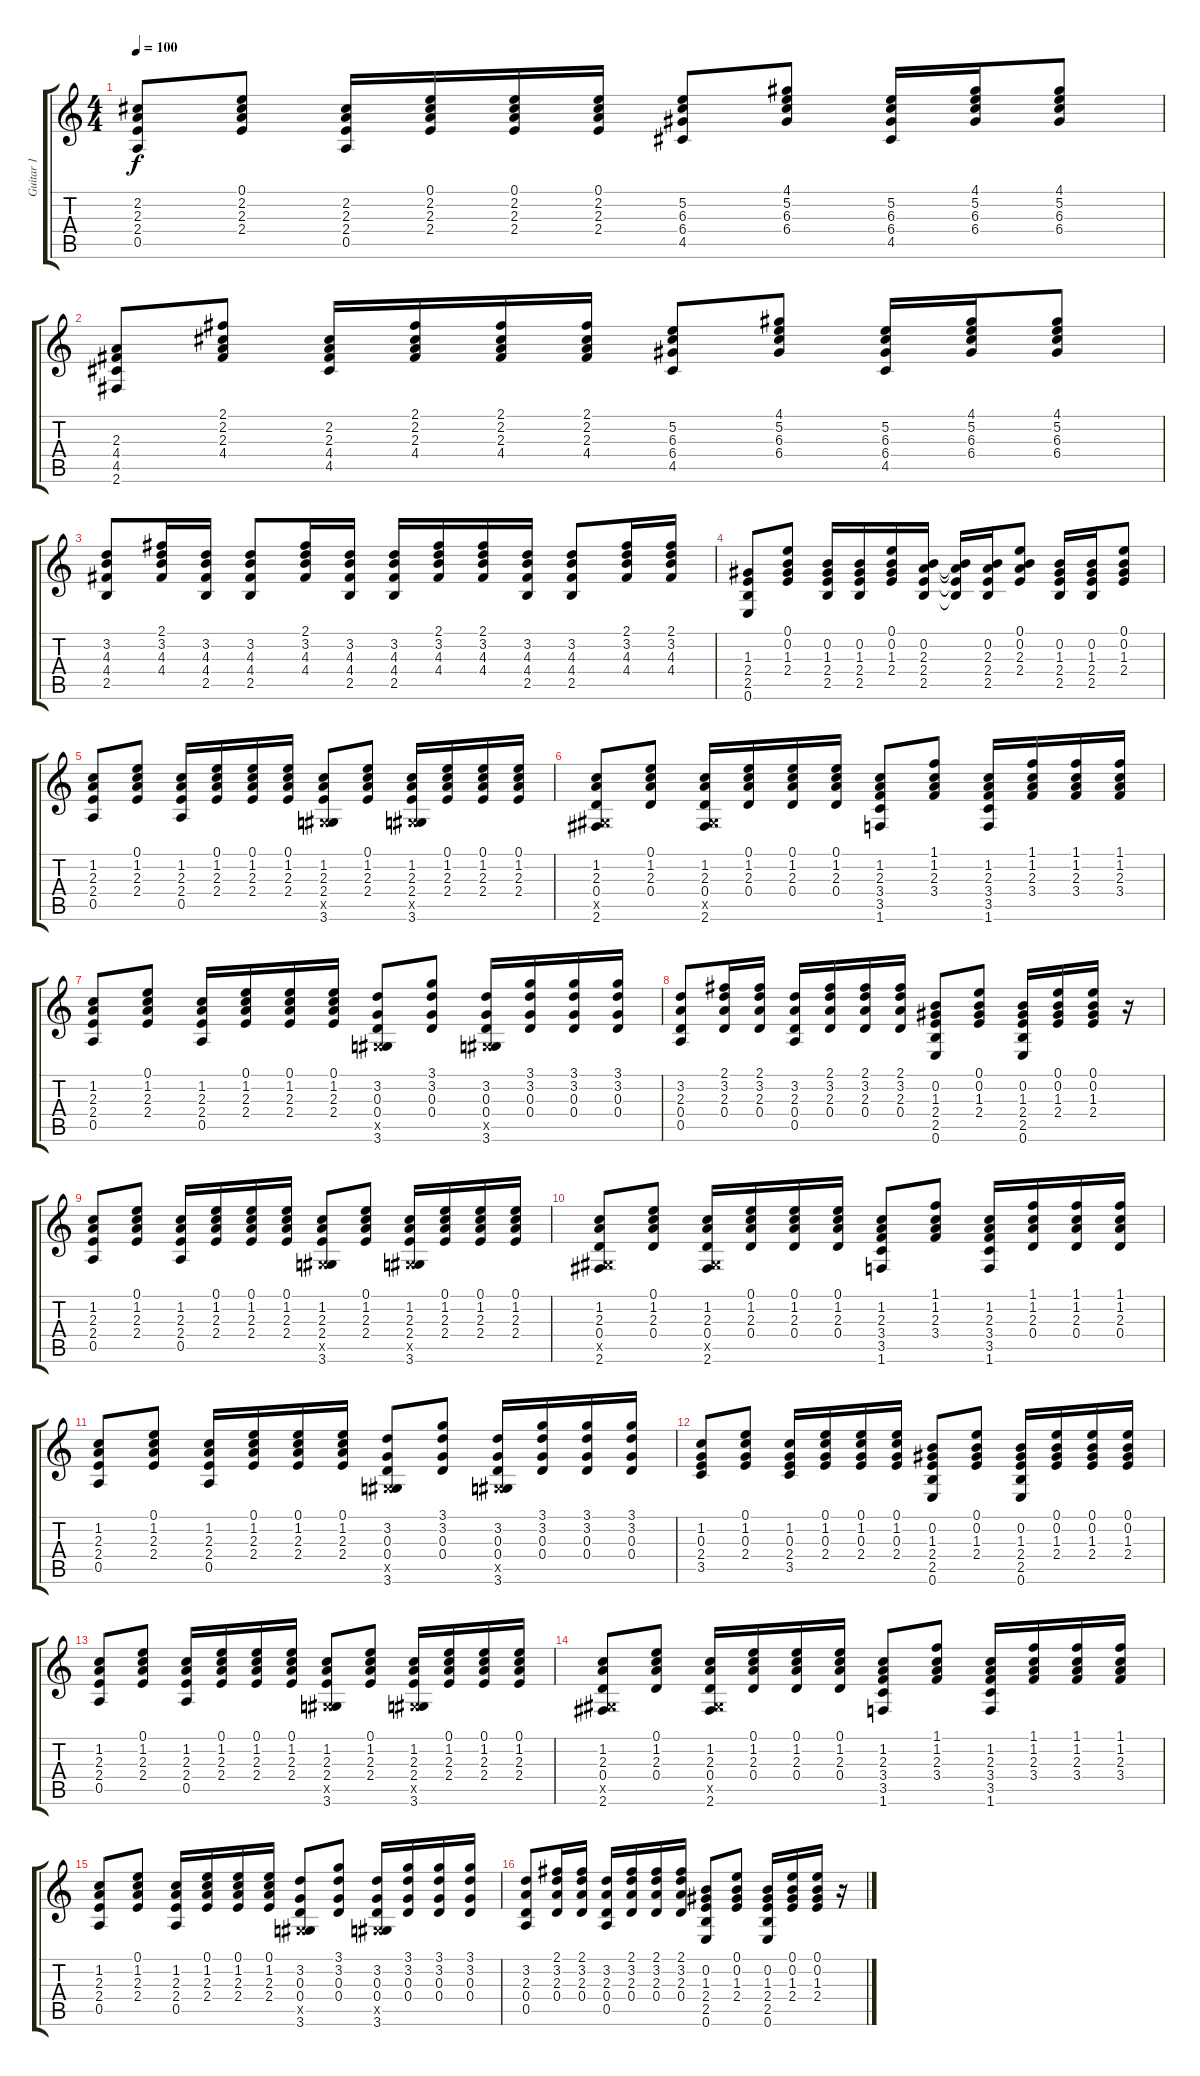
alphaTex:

\track ("Guitar 1" "Guitar 1") {instrument acousticguitarnylon}
\staff {score tabs}
\tuning (E4 B3 G3 D3 A2 E2) {hide}
\ts (4 4)
\tempo 100
\clef g2
\ks c
(2.2 2.3 2.4 0.5).8{dy f} (0.1 2.2 2.3 2.4).8 (2.2 2.3 2.4 0.5).16 (0.1 2.2 2.3 2.4).16 (0.1 2.2 2.3 2.4).16 (0.1 2.2 2.3 2.4).16 (5.2 6.3 6.4 4.5).8 (4.1 5.2 6.3 6.4).8 (5.2 6.3 6.4 4.5).16 (4.1 5.2 6.3 6.4).16 (4.1 5.2 6.3 6.4).8 |
(2.3 4.4 4.5 2.6).8 (2.1 2.2 2.3 4.4).8 (2.2 2.3 4.4 4.5).16 (2.1 2.2 2.3 4.4).16 (2.1 2.2 2.3 4.4).16 (2.1 2.2 2.3 4.4).16 (5.2 6.3 6.4 4.5).8 (4.1 5.2 6.3 6.4).8 (5.2 6.3 6.4 4.5).16 (4.1 5.2 6.3 6.4).16 (4.1 5.2 6.3 6.4).8 |
(3.2 4.3 4.4 2.5).8 (2.1 3.2 4.3 4.4).16 (3.2 4.3 4.4 2.5).16 (3.2 4.3 4.4 2.5).8 (2.1 3.2 4.3 4.4).16 (3.2 4.3 4.4 2.5).16 (3.2 4.3 4.4 2.5).16 (2.1 3.2 4.3 4.4).16 (2.1 3.2 4.3 4.4).16 (3.2 4.3 4.4 2.5).16 (3.2 4.3 4.4 2.5).8 (2.1 3.2 4.3 4.4).16 (2.1 3.2 4.3 4.4).16 |
(1.3 2.4 2.5 0.6).8 (0.1 0.2 1.3 2.4).8 (0.2 1.3 2.4 2.5).16 (0.2 1.3 2.4 2.5).16 (0.1 0.2 1.3 2.4).16 (0.2 2.3 2.4 2.5).16 (0.2{t} 2.3{t} 2.4{t} 2.5{t}).16 (0.2 2.3 2.4 2.5).16 (0.1 0.2 2.3 2.4).8 (0.2 1.3 2.4 2.5).16 (0.2 1.3 2.4 2.5).16 (0.1 0.2 1.3 2.4).8 |
(1.2 2.3 2.4 0.5).8 (0.1 1.2 2.3 2.4).8 (1.2 2.3 2.4 0.5).16 (0.1 1.2 2.3 2.4).16 (0.1 1.2 2.3 2.4).16 (0.1 1.2 2.3 2.4).16 (1.2 2.3 2.4 -1.5{x} 3.6).8 (0.1 1.2 2.3 2.4).8 (1.2 2.3 2.4 -1.5{x} 3.6).16 (0.1 1.2 2.3 2.4).16 (0.1 1.2 2.3 2.4).16 (0.1 1.2 2.3 2.4).16 |
(1.2 2.3 0.4 -1.5{x} 2.6).8 (0.1 1.2 2.3 0.4).8 (1.2 2.3 0.4 -1.5{x} 2.6).16 (0.1 1.2 2.3 0.4).16 (0.1 1.2 2.3 0.4).16 (0.1 1.2 2.3 0.4).16 (1.2 2.3 3.4 3.5 1.6).8 (1.1 1.2 2.3 3.4).8 (1.2 2.3 3.4 3.5 1.6).16 (1.1 1.2 2.3 3.4).16 (1.1 1.2 2.3 3.4).16 (1.1 1.2 2.3 3.4).16 |
(1.2 2.3 2.4 0.5).8 (0.1 1.2 2.3 2.4).8 (1.2 2.3 2.4 0.5).16 (0.1 1.2 2.3 2.4).16 (0.1 1.2 2.3 2.4).16 (0.1 1.2 2.3 2.4).16 (3.2 0.3 0.4 -1.5{x} 3.6).8 (3.1 3.2 0.3 0.4).8 (3.2 0.3 0.4 -1.5{x} 3.6).16 (3.1 3.2 0.3 0.4).16 (3.1 3.2 0.3 0.4).16 (3.1 3.2 0.3 0.4).16 |
(3.2 2.3 0.4 0.5).8 (2.1 3.2 2.3 0.4).16 (2.1 3.2 2.3 0.4).16 (3.2 2.3 0.4 0.5).16 (2.1 3.2 2.3 0.4).16 (2.1 3.2 2.3 0.4).16 (2.1 3.2 2.3 0.4).16 (0.2 1.3 2.4 2.5 0.6).8 (0.1 0.2 1.3 2.4).8 (0.2 1.3 2.4 2.5 0.6).16 (0.1 0.2 1.3 2.4).16 (0.1 0.2 1.3 2.4).16 r.16 |
(1.2 2.3 2.4 0.5).8 (0.1 1.2 2.3 2.4).8 (1.2 2.3 2.4 0.5).16 (0.1 1.2 2.3 2.4).16 (0.1 1.2 2.3 2.4).16 (0.1 1.2 2.3 2.4).16 (1.2 2.3 2.4 -1.5{x} 3.6).8 (0.1 1.2 2.3 2.4).8 (1.2 2.3 2.4 -1.5{x} 3.6).16 (0.1 1.2 2.3 2.4).16 (0.1 1.2 2.3 2.4).16 (0.1 1.2 2.3 2.4).16 |
(1.2 2.3 0.4 -1.5{x} 2.6).8 (0.1 1.2 2.3 0.4).8 (1.2 2.3 0.4 -1.5{x} 2.6).16 (0.1 1.2 2.3 0.4).16 (0.1 1.2 2.3 0.4).16 (0.1 1.2 2.3 0.4).16 (1.2 2.3 3.4 3.5 1.6).8 (1.1 1.2 2.3 3.4).8 (1.2 2.3 3.4 3.5 1.6).16 (1.1 1.2 2.3 0.4).16 (1.1 1.2 2.3 0.4).16 (1.1 1.2 2.3 0.4).16 |
(1.2 2.3 2.4 0.5).8 (0.1 1.2 2.3 2.4).8 (1.2 2.3 2.4 0.5).16 (0.1 1.2 2.3 2.4).16 (0.1 1.2 2.3 2.4).16 (0.1 1.2 2.3 2.4).16 (3.2 0.3 0.4 -1.5{x} 3.6).8 (3.1 3.2 0.3 0.4).8 (3.2 0.3 0.4 -1.5{x} 3.6).16 (3.1 3.2 0.3 0.4).16 (3.1 3.2 0.3 0.4).16 (3.1 3.2 0.3 0.4).16 |
(1.2 0.3 2.4 3.5).8 (0.1 1.2 0.3 2.4).8 (1.2 0.3 2.4 3.5).16 (0.1 1.2 0.3 2.4).16 (0.1 1.2 0.3 2.4).16 (0.1 1.2 0.3 2.4).16 (0.2 1.3 2.4 2.5 0.6).8 (0.1 0.2 1.3 2.4).8 (0.2 1.3 2.4 2.5 0.6).16 (0.1 0.2 1.3 2.4).16 (0.1 0.2 1.3 2.4).16 (0.1 0.2 1.3 2.4).16 |
(1.2 2.3 2.4 0.5).8 (0.1 1.2 2.3 2.4).8 (1.2 2.3 2.4 0.5).16 (0.1 1.2 2.3 2.4).16 (0.1 1.2 2.3 2.4).16 (0.1 1.2 2.3 2.4).16 (1.2 2.3 2.4 -1.5{x} 3.6).8 (0.1 1.2 2.3 2.4).8 (1.2 2.3 2.4 -1.5{x} 3.6).16 (0.1 1.2 2.3 2.4).16 (0.1 1.2 2.3 2.4).16 (0.1 1.2 2.3 2.4).16 |
(1.2 2.3 0.4 -1.5{x} 2.6).8 (0.1 1.2 2.3 0.4).8 (1.2 2.3 0.4 -1.5{x} 2.6).16 (0.1 1.2 2.3 0.4).16 (0.1 1.2 2.3 0.4).16 (0.1 1.2 2.3 0.4).16 (1.2 2.3 3.4 3.5 1.6).8 (1.1 1.2 2.3 3.4).8 (1.2 2.3 3.4 3.5 1.6).16 (1.1 1.2 2.3 3.4).16 (1.1 1.2 2.3 3.4).16 (1.1 1.2 2.3 3.4).16 |
(1.2 2.3 2.4 0.5).8 (0.1 1.2 2.3 2.4).8 (1.2 2.3 2.4 0.5).16 (0.1 1.2 2.3 2.4).16 (0.1 1.2 2.3 2.4).16 (0.1 1.2 2.3 2.4).16 (3.2 0.3 0.4 -1.5{x} 3.6).8 (3.1 3.2 0.3 0.4).8 (3.2 0.3 0.4 -1.5{x} 3.6).16 (3.1 3.2 0.3 0.4).16 (3.1 3.2 0.3 0.4).16 (3.1 3.2 0.3 0.4).16 |
(3.2 2.3 0.4 0.5).8 (2.1 3.2 2.3 0.4).16 (2.1 3.2 2.3 0.4).16 (3.2 2.3 0.4 0.5).16 (2.1 3.2 2.3 0.4).16 (2.1 3.2 2.3 0.4).16 (2.1 3.2 2.3 0.4).16 (0.2 1.3 2.4 2.5 0.6).8 (0.1 0.2 1.3 2.4).8 (0.2 1.3 2.4 2.5 0.6).16 (0.1 0.2 1.3 2.4).16 (0.1 0.2 1.3 2.4).16 r.16
